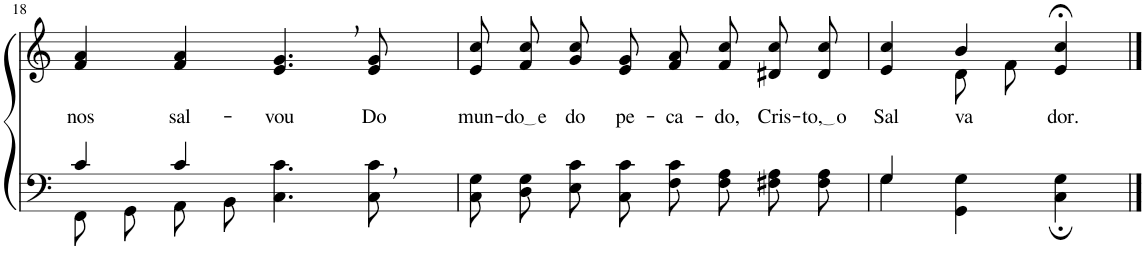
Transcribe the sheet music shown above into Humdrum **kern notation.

**kern	**kern	**text
*part2	*part1	*part1
*staff2	*staff1	*staff1
*I"Parte III e IV	*I"Parte I e II	*
!!LO:PB:g=z
*clefF4	*clefG2	*
*Trd-1c-2	*Trd-1c-2	*
*k[]	*k[]	*
*M4/4	*M4/4	*
=18	=18	=18
*^	*	*
!	!	!	!LO:LY:b
4c/	8FF\L	4f/ 4a/	nos
.	8GG\J	.	.
!	!	!	!LO:LY:b
4c/	8AA\L	4f/ 4a/	sal-
.	8BB\J	.	.
!	!	!	!LO:LY:b
2ryy	4.C\ 4.c\	4.e/, 4.g/,	-vou
!	!	!	!LO:LY:b
.	8C\ 8c\	8e/ 8g/	Do
=19	=19	=19	=19
!	!	!	!LO:LY:b
*v	*v	*	*
8C\ 8G\L	8e/ 8cc/L	mun-
!	!	!LO:LY:b
8D\ 8G\J	8f/ 8cc/J	do e
!	!	!LO:LY:b
8E\ 8c\L	8g/ 8cc/L	do
!	!	!LO:LY:b
8C\ 8c\J	8e/ 8g/J	pe-
!	!	!LO:LY:b
8F\ 8c\L	8f/ 8a/L	-ca-
!	!	!LO:LY:b
8F\ 8A\J	8f/ 8cc/J	-do,
!	!	!LO:LY:b
8F#X\ 8A\L	8d#X/ 8cc/L	Cris-
!	!	!LO:LY:b
8F#\ 8A\J	8d#/ 8cc/J	to, o
=20	=20	=20
*^	*	*
!	!	!	!LO:LY:b
*	*	*^	*
4G/	4G\	4e/ 4cc/	4ryy	Sal-
!	!	!	!	!LO:LY:b
2ryy	4GG\ 4G\	4b/	8d\L	-va-
.	.	.	8f\J	.
!	!	!	!	!LO:LY:b
.	4C\; 4G\;	4e/;< 4cc/;<	4ryy	-dor.
*v	*v	*	*	*
*	*v	*v	*
==	==	==
*-	*-	*-
